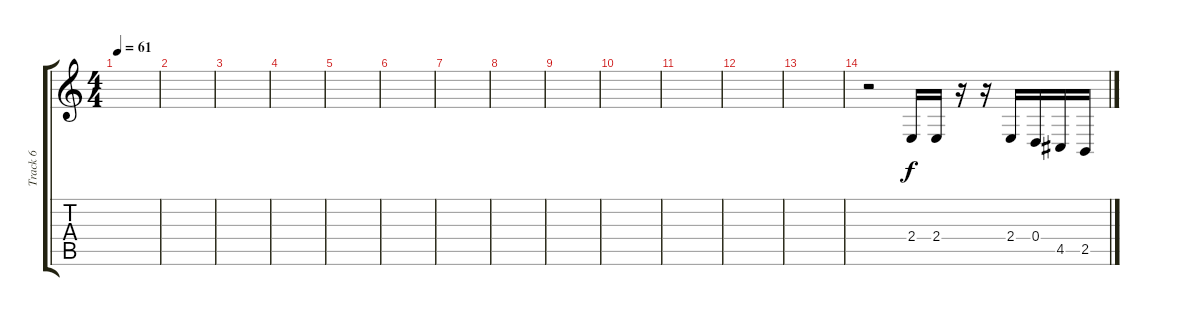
\track ("Track 6" "Track 6") {instrument melodictom}
\staff {score tabs}
\tuning (E4 B3 G3 D3 A2 E2) {hide}
\ts (4 4)
\tempo 61
\clef g2
\ks c
|
|
|
|
|
|
|
|
|
|
|
|
|
r.2 2.4.16 2.4.16 r.16 r.16 2.4.16 0.4.16 4.5.16 2.5.16
